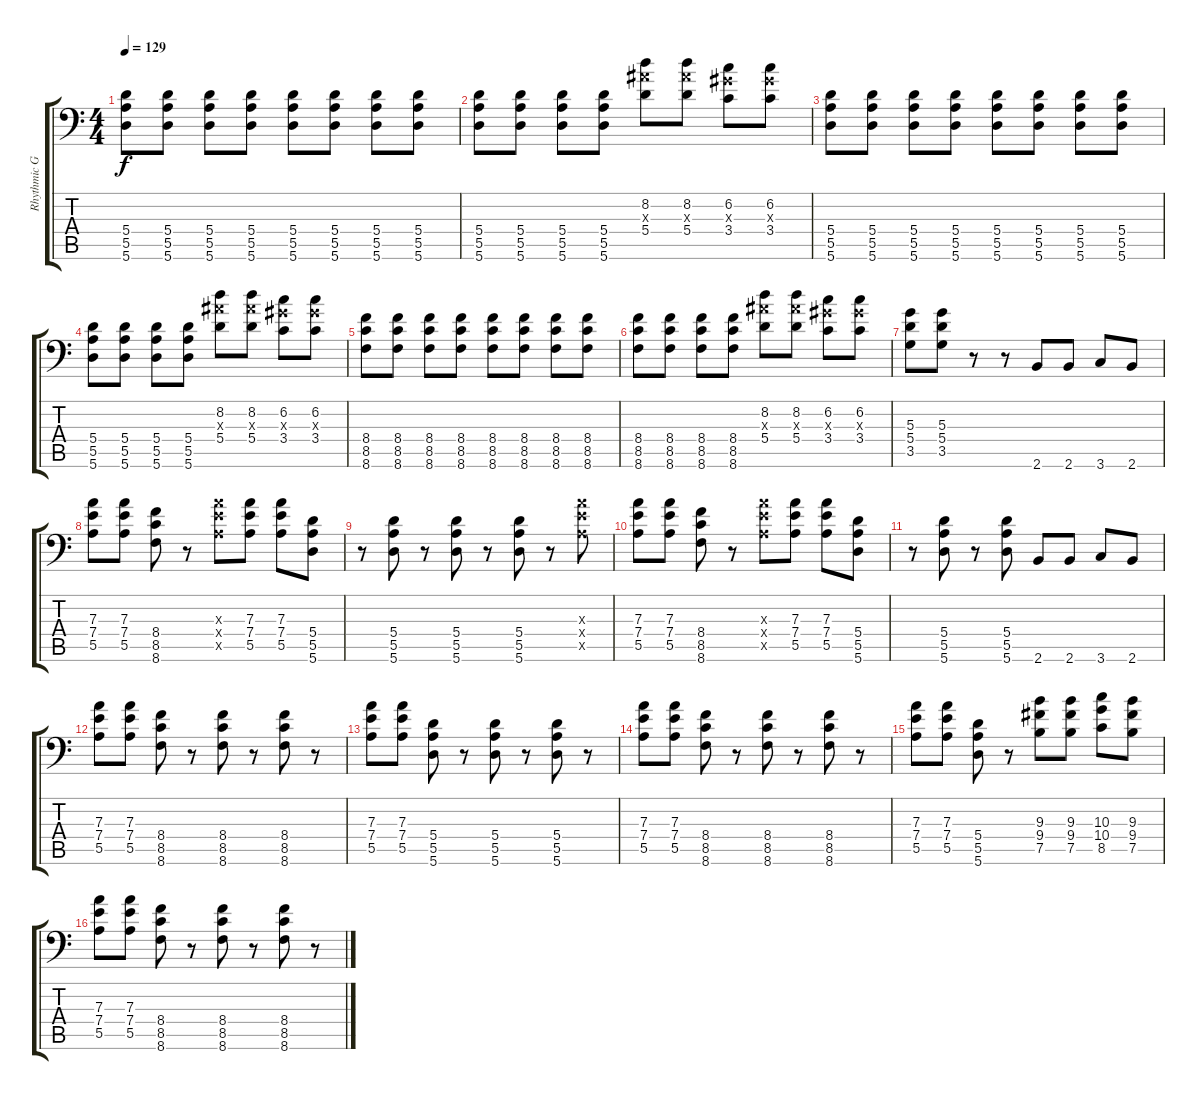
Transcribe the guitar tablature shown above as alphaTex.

\track ("Rhythmic Guitar" "Rhythmic G") {instrument distortionguitar}
\staff {score tabs}
\tuning (B3 Gb3 D3 A2 E2 A1) {hide}
\ts (4 4)
\tempo 129
\clef f4
\ks c
(5.4 5.5 5.6).8{dy f instrument distortionguitar} (5.4 5.5 5.6).8 (5.4 5.5 5.6).8 (5.4 5.5 5.6).8 (5.4 5.5 5.6).8 (5.4 5.5 5.6).8 (5.4 5.5 5.6).8 (5.4 5.5 5.6).8 |
(5.4 5.5 5.6).8 (5.4 5.5 5.6).8 (5.4 5.5 5.6).8 (5.4 5.5 5.6).8 (8.2 8.3{x} 5.4).8 (8.2 8.3{x} 5.4).8 (6.2 6.3{x} 3.4).8 (6.2 6.3{x} 3.4).8 |
(5.4 5.5 5.6).8 (5.4 5.5 5.6).8 (5.4 5.5 5.6).8 (5.4 5.5 5.6).8 (5.4 5.5 5.6).8 (5.4 5.5 5.6).8 (5.4 5.5 5.6).8 (5.4 5.5 5.6).8 |
(5.4 5.5 5.6).8 (5.4 5.5 5.6).8 (5.4 5.5 5.6).8 (5.4 5.5 5.6).8 (8.2 8.3{x} 5.4).8 (8.2 8.3{x} 5.4).8 (6.2 6.3{x} 3.4).8 (6.2 6.3{x} 3.4).8 |
(8.4 8.5 8.6).8 (8.4 8.5 8.6).8 (8.4 8.5 8.6).8 (8.4 8.5 8.6).8 (8.4 8.5 8.6).8 (8.4 8.5 8.6).8 (8.4 8.5 8.6).8 (8.4 8.5 8.6).8 |
(8.4 8.5 8.6).8 (8.4 8.5 8.6).8 (8.4 8.5 8.6).8 (8.4 8.5 8.6).8 (8.2 8.3{x} 5.4).8 (8.2 8.3{x} 5.4).8 (6.2 6.3{x} 3.4).8 (6.2 6.3{x} 3.4).8 |
(5.3 5.4 3.5).8 (5.3 5.4 3.5).8 r.8 r.8 2.6.8 2.6.8 3.6.8 2.6.8 |
(7.3 7.4 5.5).8 (7.3 7.4 5.5).8 (8.4 8.5 8.6).8 r.8 (7.3{x} 7.4{x} 5.5{x}).8 (7.3 7.4 5.5).8 (7.3 7.4 5.5).8 (5.4 5.5 5.6).8 |
r.8 (5.4 5.5 5.6).8 r.8 (5.4 5.5 5.6).8 r.8 (5.4 5.5 5.6).8 r.8 (7.3{x} 7.4{x} 5.5{x}).8 |
(7.3 7.4 5.5).8 (7.3 7.4 5.5).8 (8.4 8.5 8.6).8 r.8 (7.3{x} 7.4{x} 5.5{x}).8 (7.3 7.4 5.5).8 (7.3 7.4 5.5).8 (5.4 5.5 5.6).8 |
r.8 (5.4 5.5 5.6).8 r.8 (5.4 5.5 5.6).8 2.6.8 2.6.8 3.6.8 2.6.8 |
(7.3 7.4 5.5).8{instrument overdrivenguitar} (7.3 7.4 5.5).8 (8.4 8.5 8.6).8 r.8 (8.4 8.5 8.6).8 r.8 (8.4 8.5 8.6).8 r.8 |
(7.3 7.4 5.5).8 (7.3 7.4 5.5).8 (5.4 5.5 5.6).8 r.8 (5.4 5.5 5.6).8 r.8 (5.4 5.5 5.6).8 r.8 |
(7.3 7.4 5.5).8 (7.3 7.4 5.5).8 (8.4 8.5 8.6).8 r.8 (8.4 8.5 8.6).8 r.8 (8.4 8.5 8.6).8 r.8 |
(7.3 7.4 5.5).8 (7.3 7.4 5.5).8 (5.4 5.5 5.6).8 r.8 (9.3 9.4 7.5).8 (9.3 9.4 7.5).8 (10.3 10.4 8.5).8 (9.3 9.4 7.5).8 |
(7.3 7.4 5.5).8 (7.3 7.4 5.5).8 (8.4 8.5 8.6).8 r.8 (8.4 8.5 8.6).8 r.8 (8.4 8.5 8.6).8 r.8
